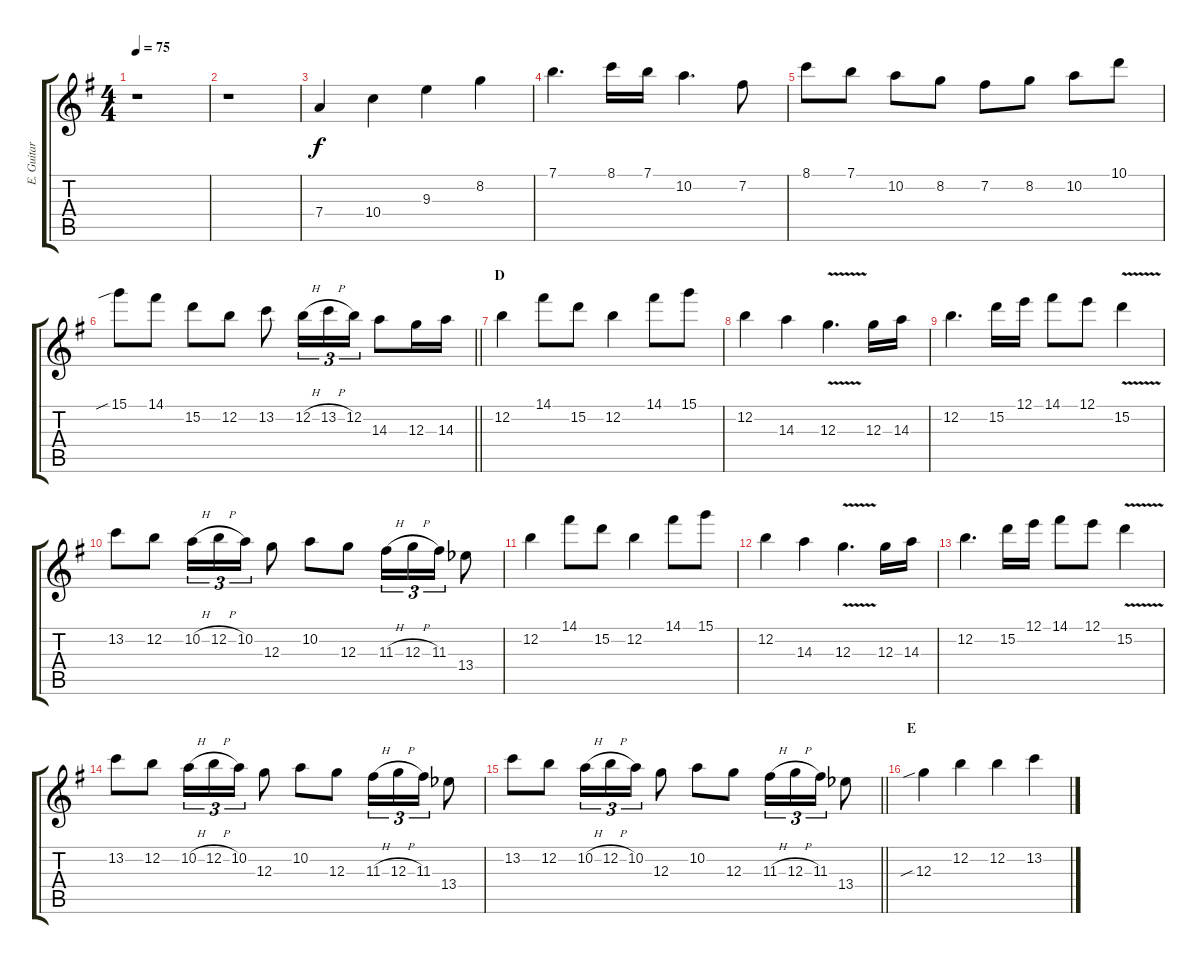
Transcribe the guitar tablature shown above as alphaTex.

\track ("E. Guitar II" "E. Guitar ") {instrument overdrivenguitar}
\staff {score tabs}
\tuning (E4 B3 G3 D3 A2 E2) {hide}
\ts (4 4)
\tempo 75
\clef g2
\ks g
r.1{dy f} |
r.1 |
7.4.4 10.4.4 9.3.4 8.2.4 |
7.1.4{d} 8.1.16 7.1.16 10.2.4{d} 7.2.8 |
8.1.8 7.1.8 10.2.8 8.2.8 7.2.8 8.2.8 10.2.8 10.1.8 |
\barLineRight lightlight
15.1{sib}.8 14.1.8 15.2.8 12.2.8 13.2.8 12.2{h}.16{tu (3 2)} 13.2{h}.16{tu (3 2)} 12.2.16{tu (3 2)} 14.3.8 12.3.16 14.3.16 |
\section ("" "D")
12.2.4 14.1.8 15.2.8 12.2.4 14.1.8 15.1.8 |
12.2.4 14.3.4 12.3{v}.4{d} 12.3.16 14.3.16 |
12.2.4{d} 15.2.16 12.1.16 14.1.8 12.1.8 15.2{v}.4 |
13.2.8 12.2.8 10.2{h}.16{tu (3 2)} 12.2{h}.16{tu (3 2)} 10.2.16{tu (3 2)} 12.3.8 10.2.8 12.3.8 11.3{h}.16{tu (3 2)} 12.3{h}.16{tu (3 2)} 11.3.16{tu (3 2)} 13.4{acc b}.8 |
12.2.4 14.1.8 15.2.8 12.2.4 14.1.8 15.1.8 |
12.2.4 14.3.4 12.3{v}.4{d} 12.3.16 14.3.16 |
12.2.4{d} 15.2.16 12.1.16 14.1.8 12.1.8 15.2{v}.4 |
13.2.8 12.2.8 10.2{h}.16{tu (3 2)} 12.2{h}.16{tu (3 2)} 10.2.16{tu (3 2)} 12.3.8 10.2.8 12.3.8 11.3{h}.16{tu (3 2)} 12.3{h}.16{tu (3 2)} 11.3.16{tu (3 2)} 13.4{acc b}.8 |
\barLineRight lightlight
13.2.8 12.2.8 10.2{h}.16{tu (3 2)} 12.2{h}.16{tu (3 2)} 10.2.16{tu (3 2)} 12.3.8 10.2.8 12.3.8 11.3{h}.16{tu (3 2)} 12.3{h}.16{tu (3 2)} 11.3.16{tu (3 2)} 13.4{acc b}.8 |
\section ("" "E")
12.3{sib}.4 12.2.4 12.2.4 13.2.4
